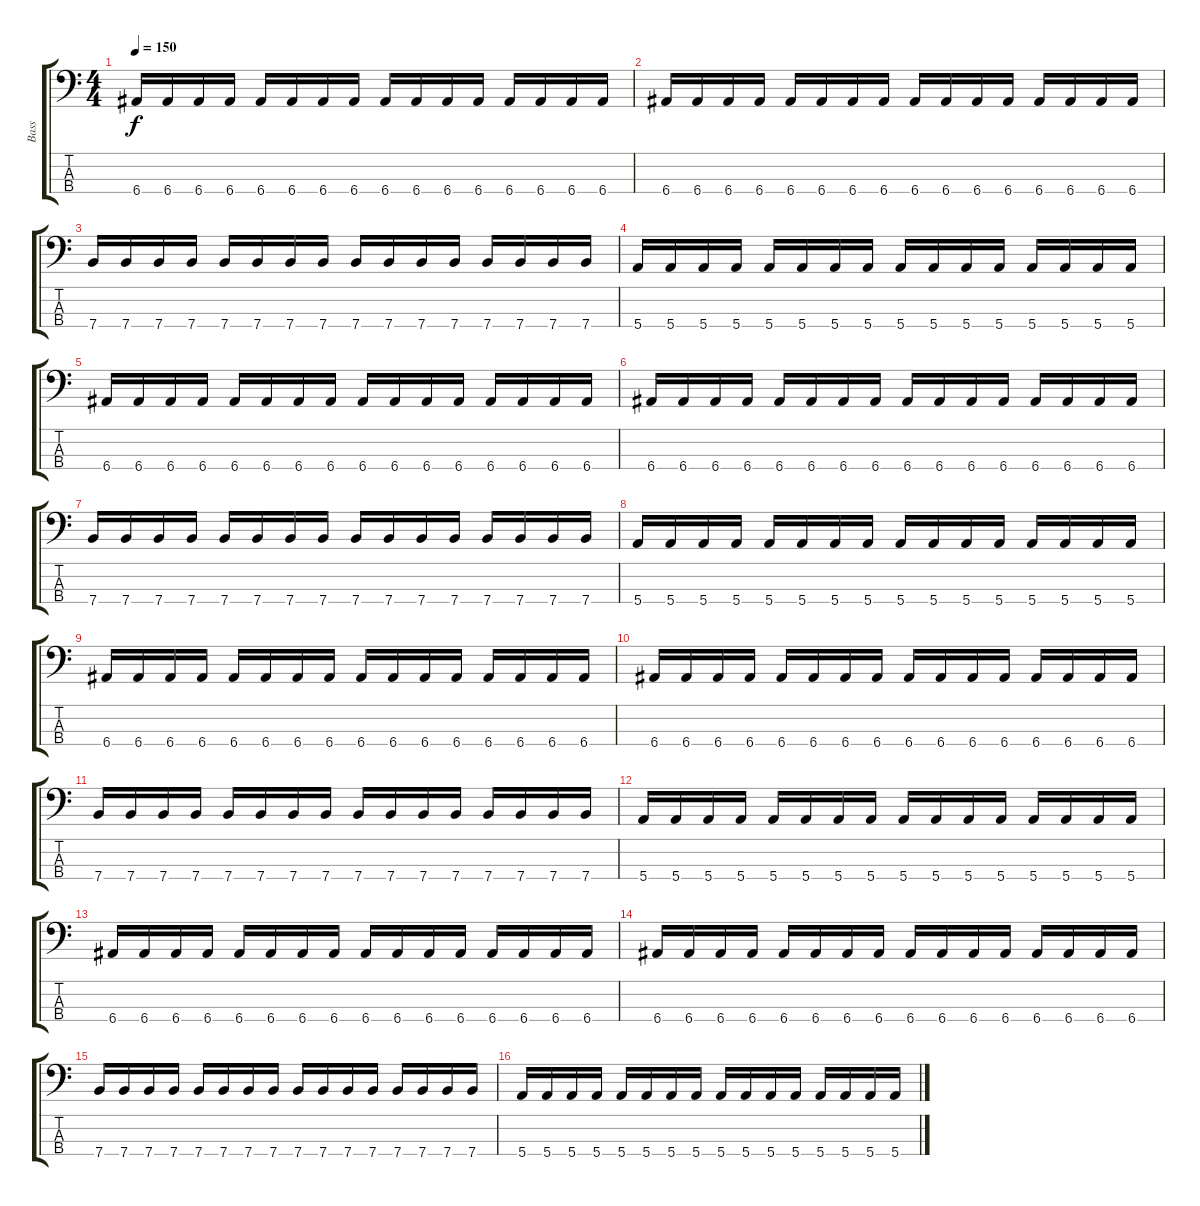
\track ("Bass" "Bass") {instrument electricbassfinger}
\staff {score tabs}
\tuning (G2 D2 A1 E1) {hide}
\ts (4 4)
\tempo 150
\clef f4
\ks c
6.4.16{dy f instrument electricbassfinger} 6.4.16 6.4.16 6.4.16 6.4.16 6.4.16 6.4.16 6.4.16 6.4.16 6.4.16 6.4.16 6.4.16 6.4.16 6.4.16 6.4.16 6.4.16 |
6.4.16 6.4.16 6.4.16 6.4.16 6.4.16 6.4.16 6.4.16 6.4.16 6.4.16 6.4.16 6.4.16 6.4.16 6.4.16 6.4.16 6.4.16 6.4.16 |
7.4.16 7.4.16 7.4.16 7.4.16 7.4.16 7.4.16 7.4.16 7.4.16 7.4.16 7.4.16 7.4.16 7.4.16 7.4.16 7.4.16 7.4.16 7.4.16 |
5.4.16 5.4.16 5.4.16 5.4.16 5.4.16 5.4.16 5.4.16 5.4.16 5.4.16 5.4.16 5.4.16 5.4.16 5.4.16 5.4.16 5.4.16 5.4.16 |
6.4.16 6.4.16 6.4.16 6.4.16 6.4.16 6.4.16 6.4.16 6.4.16 6.4.16 6.4.16 6.4.16 6.4.16 6.4.16 6.4.16 6.4.16 6.4.16 |
6.4.16 6.4.16 6.4.16 6.4.16 6.4.16 6.4.16 6.4.16 6.4.16 6.4.16 6.4.16 6.4.16 6.4.16 6.4.16 6.4.16 6.4.16 6.4.16 |
7.4.16 7.4.16 7.4.16 7.4.16 7.4.16 7.4.16 7.4.16 7.4.16 7.4.16 7.4.16 7.4.16 7.4.16 7.4.16 7.4.16 7.4.16 7.4.16 |
5.4.16 5.4.16 5.4.16 5.4.16 5.4.16 5.4.16 5.4.16 5.4.16 5.4.16 5.4.16 5.4.16 5.4.16 5.4.16 5.4.16 5.4.16 5.4.16 |
6.4.16 6.4.16 6.4.16 6.4.16 6.4.16 6.4.16 6.4.16 6.4.16 6.4.16 6.4.16 6.4.16 6.4.16 6.4.16 6.4.16 6.4.16 6.4.16 |
6.4.16 6.4.16 6.4.16 6.4.16 6.4.16 6.4.16 6.4.16 6.4.16 6.4.16 6.4.16 6.4.16 6.4.16 6.4.16 6.4.16 6.4.16 6.4.16 |
7.4.16 7.4.16 7.4.16 7.4.16 7.4.16 7.4.16 7.4.16 7.4.16 7.4.16 7.4.16 7.4.16 7.4.16 7.4.16 7.4.16 7.4.16 7.4.16 |
5.4.16 5.4.16 5.4.16 5.4.16 5.4.16 5.4.16 5.4.16 5.4.16 5.4.16 5.4.16 5.4.16 5.4.16 5.4.16 5.4.16 5.4.16 5.4.16 |
6.4.16 6.4.16 6.4.16 6.4.16 6.4.16 6.4.16 6.4.16 6.4.16 6.4.16 6.4.16 6.4.16 6.4.16 6.4.16 6.4.16 6.4.16 6.4.16 |
6.4.16 6.4.16 6.4.16 6.4.16 6.4.16 6.4.16 6.4.16 6.4.16 6.4.16 6.4.16 6.4.16 6.4.16 6.4.16 6.4.16 6.4.16 6.4.16 |
7.4.16 7.4.16 7.4.16 7.4.16 7.4.16 7.4.16 7.4.16 7.4.16 7.4.16 7.4.16 7.4.16 7.4.16 7.4.16 7.4.16 7.4.16 7.4.16 |
5.4.16 5.4.16 5.4.16 5.4.16 5.4.16 5.4.16 5.4.16 5.4.16 5.4.16 5.4.16 5.4.16 5.4.16 5.4.16 5.4.16 5.4.16 5.4.16
